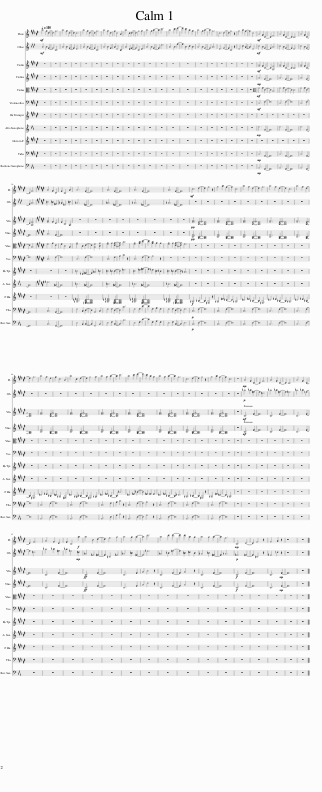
X:1
%%score 1 2 3 4 5 6 7 8 9 10 11
L:1/8
Q:1/4=100
M:none
I:linebreak $
K:F#
V:1 treble
V:2 treble
V:3 treble
V:4 treble
V:5 alto
V:6 bass
V:7 treble transpose=-2
V:8 treble transpose=-9
V:9 treble transpose=-7
V:10 bass
V:11 treble transpose=-21
V:1
!mf! a4 g2 d2- | d2 f6 | a4 g2 d2- | d2 c6 | a4 g2 d2- | %5
 d2 f6 | a4 g2 d2 | f2 c4 A2 | a4 c2 d2- | d2 f4 g2 | %10
 a4 g2 a2- | a2 c'6 | a4 c'2 d'2- | d'2 c'2 a2 g2 | a4 g2 a2- | %15
 a2 f6 | c6 d2- | d2 f4 z2 | g4 a2 f2- | f2 c6 | %20
!mf! A4 G2 D2- | D2 F6 | A4 G2 D2- | D2 C6 | A4 G2 D2- |$ %25
 D2 F6 |[K:F#] A4 G2 D2 | F2 C4 A2 | A6 F2- | F8 | %30
 A6 F2- | F8 | A6 F2- | F8 | A6 F2- | %35
 F8 |!mf! c6 d2- | d2 f4 z2 | g4 a2 f2- | f2 c6 | %40
 a4 g2 d2- | d2 f6 | a4 g2 d2- | d2 c6 | a4 g2 d2- |$ %45
 d2 f6 | a4 g2 d2 | f2 c4 A2 | a4 c2 d2- | d2 f4 g2 | %50
 a4 g2 a2- | a2 c'6 | a4 c'2 d'2- | d'2 c'2 a2 g2 | a4 g2 a2- | %55
 a2 f6 | c6 d2- | d2 f4 z2 | g4 a2 f2- | f2 c6 | %60
 z8 |!mp! A4 G2 D2- | D2 F6 | A4 G2 D2- | D2 C6 | %65
 A4 G2 D2- | D2 F6 |$ A4 G2 D2 | F2 C4!f! a2 | a4 c2 d2- | %70
 d2 f4 g2 | a4 g2 a2- | a2 c'6 | a4 c'2 d'2- | d'2 c'2 a2 g2 | %75
 a4 g2 a2- | a2 f6 |!mp! C6 D2- | D2 F4 z2 | G4 A2 z2 | %80
 z8 | z8 |] %82
V:2
[K:Ab]!mf! A4 B2 F2- | F2 C6 | A4 B2 F2- | F2 E6 | A4 B2 F2- | %5
 F2 C6 | A4 B2 F2 | A2 E4 C2 | A4 E2 F2- | F2 C4 E2 | %10
 A4 B2 F2- | F2 e6 | A4 B2 f2- | f2 B2 c2 B2 | A4 B2 F2- | %15
 F2 A6 | E6 F2- | F2 C4 z2 | E4 c2 A2- | A2 E6 | %20
!mf! c4 B2 F2- | F2 A6 | c4 B2 F2- | F2 E6 | c4 B2 F2- |$ %25
 F2 A6 |[K:F#] =c4 _B2 =F2 | _A2 _E4 =c2 | _A6 _E2- | E8 | %30
 _A6 _E2- | E8 | _A6 _E2- | E8 | _A6 _E2- | %35
 E8 | z8 | z8 | z8 | z8 | %40
 z8 | z8 | z8 | z8 | z8 |$ %45
 z8 | z8 | z8 | z8 | z8 | %50
 z8 | z8 | z8 | z8 | z8 | %55
 z8 | z8 | z8 | z8 | z8 | %60
 z8 |!p! _a4 _b2 =f2- | f2 =c6 | _a4 _b2 =f2- | f2 _e6 | %65
 _a4 _b2 =f2- | f2 =c6 |$ _a4 _b2 =f2 | _a2 _e4!mp! =c2 | _A4 _E2 =F2- | %70
 F2 =C4 _E2 | _A4 _B2 =F2- | F2 _e6 | _A4 _B2 =f2- | f2 _B2 =c2 B2 | %75
 _A4 _B2 =F2- | F2 _A6 |!p! _E6 =F2- | F2 =C4 z2 | _E4 =c2 z2 | %80
 z8 | z8 |] %82
V:3
 z8 | z8 | z8 | z8 | z8 | %5
 z8 | z8 | z8 | z8 | z8 | %10
 z8 | z8 | z8 | z8 | z8 | %15
 z8 | z8 | z8 | z8 | z8 | %20
!mf! [FA]4 G2 D2- | D2 [A,F]6 | [FA]4 G2 D2- | D2 C6 | [FA]4 G2 D2- |$ %25
 D2 [A,F]6 |[K:F#] [FA]4 G2 D2 | F2 C4 A,2 | z8 | z8 | %30
 z8 | z8 | z8 | z8 | z8 | %35
 z8 |!pp! [FA]6 [CF]2- | [CF]8 | [FA]6 [CF]2- | [CF]8 | %40
 [FA]6 [CF]2- | [CF]8 | [FA]6 [CF]2- | [CF]8 | [FA]6 [CF]2- |$ %45
 [CF]8 | [FA]6 [CF]2- | [CF]8 | [FA]6 [CF]2- | [CF]8 | %50
 [FA]6 [CF]2- | [CF]8 | [FA]6 [CF]2- | [CF]8 | [FA]6 [CF]2- | %55
 [CF]8 | [FA]6 [CF]2- | [CF]8 | [FA]6 [CF]2- | [CF]8 | %60
 z8 |!mf! C6 F2- | F8 | C6 F2- | F8 | %65
 C6 F2- | F8 |$ C6 F2- | F8 |!ff! C6 F2- | %70
 F8 | C6 F2 | A2 c4 z2 | C6 F2- | F2 A4 z2 | %75
 C6 F2- | F8 |!f! C6 F2- | F8 | C6!mp! F2- | %80
 F8 | z8 |] %82
V:4
 z8 | z8 | z8 | z8 | z8 | %5
 z8 | z8 | z8 | z8 | z8 | %10
 z8 | z8 | z8 | z8 | z8 | %15
 z8 | z8 | z8 | z8 | z8 | %20
!mp! A6 F2- | F8 | A6 F2- | F8 | A6 F2- |$ %25
 F8 |[K:F#] A6 F2- | F8 | z8 | z8 | %30
 z8 | z8 | z8 | z8 | z8 | %35
 z8 |!pp! [CF]6 [A,C]2- | [A,C]8 | [CF]6 [A,C]2- | [A,C]8 | %40
 [CF]6 [A,C]2- | [A,C]8 | [CF]6 [A,C]2- | [A,C]8 | [CF]6 [A,C]2- |$ %45
 [A,C]8 | [CF]6 [A,C]2- | [A,C]8 | [CF]6 [A,C]2- | [A,C]8 | %50
 [CF]6 [A,C]2- | [A,C]8 | [CF]6 [A,C]2- | [A,C]8 | [CF]6 [A,C]2- | %55
 [A,C]8 | [CF]6 [A,C]2- | [A,C]8 | [CF]6 [A,C]2- | [A,C]8 | %60
 z8 |!mf! C6 F2- | F8 | C6 F2- | F8 | %65
 C6 F2- | F8 |$ C6 F2- | F8 |!ff! C6 F2- | %70
 F8 | C6 F2 | A2 c4 z2 | C6 F2- | F2 A4 z2 | %75
 C6 F2- | F8 |!f! C6 F2- | F8 | C6!mp! F2- | %80
 F8 | z8 |] %82
V:5
 z8 | z8 | z8 | z8 | z8 | %5
 z8 | z8 | z8 | z8 | z8 | %10
 z8 | z8 | z8 | z8 | z8 | %15
 z8 | z8 | z8 | z8 | z8 | %20
[K:alto]!mf! F4 G2 D2- | D2 A,6 | F4 G2 D2- | D2 C6 | F4 G2 D2- |$ %25
 D2 A,6 |[K:F#] F4 G2 D2 | F2 C4 A,2 | [FA]4 C2 D2- | D2 [A,F]4 [CG]2 | %30
 [FA]4 G2 [DA]2- | [DA]2 c6 | [FA]4 [Gc]2 d2- | d2 [Gc]2 A2 G2 | [FA]4 G2 [DA]2- | %35
 [DA]2 F6 | z8 | z8 | z8 | z8 | %40
 z8 | z8 | z8 | z8 | z8 |$ %45
 z8 | z8 | z8 | z8 | z8 | %50
 z8 | z8 | z8 | z8 | z8 | %55
 z8 | z8 | z8 | z8 | z8 | %60
 z8 | z8 | z8 | z8 | z8 | %65
 z8 | z8 |$ z8 | z8 | z8 | %70
 z8 | z8 | z8 | z8 | z8 | %75
 z8 | z8 | z8 | z8 | z8 | %80
 z8 | z8 |] %82
V:6
 z8 | z8 | z8 | z8 | z8 | %5
 z8 | z8 | z8 | z8 | z8 | %10
 z8 | z8 | z8 | z8 | z8 | %15
 z8 | z8 | z8 | z8 | z8 | %20
!mf! C,6 F,2- | F,8 | C,6 F,2- | F,8 | C,6 F,2- |$ %25
 F,8 |[K:F#] C,6 F,2- | F,8 | C,6 F,2- | F,8 | %30
 C,6 F,2 | A,2 C4 z2 | C,6 F,2- | F,2 A,4 z2 | z8 | %35
 z8 | z8 | z8 | z8 | z8 | %40
 z8 | z8 | z8 | z8 | z8 |$ %45
 z8 | z8 | z8 | z8 | z8 | %50
 z8 | z8 | z8 | z8 | z8 | %55
 z8 | z8 | z8 | z8 | z8 | %60
 z8 | z8 | z8 | z8 | z8 | %65
 z8 | z8 |$ z8 | z8 | z8 | %70
 z8 | z8 | z8 | z8 | z8 | %75
 z8 | z8 | z8 | z8 | z8 | %80
 z8 | z8 |] %82
V:7
 z8 | z8 | z8 | z8 | z8 | %5
 z8 | z8 | z8 | z8 | z8 | %10
 z8 | z8 | z8 | z8 | z8 | %15
 z8 | z8 | z8 | z8 | z8 | %20
 z8 | z8 | z8 | z8 | z8 |$ %25
 z8 | z8 | z8 | =d4 =F2 =G2- | G2 _B4 =c2 | %30
 =d4 =c2 d2- | d2 =f6 | =d4 =f2 =g2- | g2 =f2 =d2 =c2 | =d4 =c2 d2- | %35
 d2 _B6 | z8 | z8 | z8 | z8 | %40
 z8 | z8 | z8 | z8 | z8 |$ %45
 z8 | z8 | z8 | z8 | z8 | %50
 z8 | z8 | z8 | z8 | z8 | %55
 z8 | z8 | z8 | z8 | z8 | %60
 z8 | z8 | z8 | z8 | z8 | %65
 z8 | z8 |$ z8 | z8 | z8 | %70
 z8 | z8 | z8 | z8 | z8 | %75
 z8 | z8 | z8 | z8 | z8 | %80
 z8 | z8 |] %82
V:8
[K:Eb] z8 | z8 | z8 | z8 | z8 | %5
 z8 | z8 | z8 | z8 | z8 | %10
 z8 | z8 | z8 | z8 | z8 | %15
 z8 | z8 | z8 | z8 | z8 | %20
!mp! c'6 =e2- | e8 | c'6 =e2- | e8 | c'6 =e2- |$ %25
 e8 |[K:F#] =c'6 =e2- | e8 | =g6 =e2- | e8 | %30
 =g6 =e2- | e8 | =g6 =e2- | e8 | =g6 =e2- | %35
 e8 | z8 | z8 | z8 | z8 | %40
 z8 | z8 | z8 | z8 | z8 |$ %45
 z8 | z8 | z8 | z8 | z8 | %50
 z8 | z8 | z8 | z8 | z8 | %55
 z8 | z8 | z8 | z8 | z8 | %60
 z8 | z8 | z8 | z8 | z8 | %65
 z8 | z8 |$ z8 | z8 | z8 | %70
 z8 | z8 | z8 | z8 | z8 | %75
 z8 | z8 | z8 | z8 | z8 | %80
 z8 | z8 |] %82
V:9
 z8 | z8 | z8 | z8 | z8 | %5
 z8 | z8 | z8 | z8 | z8 | %10
 z8 | z8 | z8 | z8 | z8 | %15
 z8 | z8 | z8 | z8 | z8 | %20
 z8 | z8 | z8 | z8 | z8 |$ %25
 z8 | z8 | z8 | [_E_A=c]6 [=CEA]2- | [CEA]8 | %30
 [_E_A=c]6 [=CEA]2- | [CEA]8 | [_E_A=c]6 [=CEA]2- | [CEA]8 | [_E_A=c]6 [=CEA]2- | %35
 [CEA]8 |!f! _E6 =F2- | F2 =C4 z2 | _E4 =c2 _A2- | A2 _E6 | %40
 _A4 _B2 =F2- | F2 =C6 | _A4 _B2 =F2- | F2 _E6 | _A4 _B2 =F2- |$ %45
 F2 =C6 | _A4 _B2 =F2 | _A2 _E4 =C2 | _A4 _E2 =F2- | F2 =C4 _E2 | %50
 _A4 _B2 =F2- | F2 _e6 | _A4 _B2 =f2- | f2 _B2 =c2 B2 | _A4 _B2 =F2- | %55
 F2 _A6 | _E6 =F2- | F2 =C4 z2 | _E4 =c2 _A2- | A2 _E6 | %60
 z8 | z8 | z8 | z8 | z8 | %65
 z8 | z8 |$ z8 | z8 | z8 | %70
 z8 | z8 | z8 | z8 | z8 | %75
 z8 | z8 | z8 | z8 | z8 | %80
 z8 | z8 |] %82
V:10
 z8 | z8 | z8 | z8 | z8 | %5
 z8 | z8 | z8 | z8 | z8 | %10
 z8 | z8 | z8 | z8 | z8 | %15
 z8 | z8 | z8 | z8 | z8 | %20
!mp! C,6 A,,2- | A,,8 | C,6 A,,2- | A,,8 | C,6 A,,2- |$ %25
 A,,8 | C,6 A,,2- | A,,8 | F,4 C,2 D,2- | D,2 A,,4 C,2 | %30
 F,4 G,2 D,2- | D,2 C6 | F,4 G,2 D2- | D2 G,2 A,2 G,2 | F,4 G,2 D,2- | %35
 D,2 F,6 |!p! C,6 F,2- | F,8 | C,6 F,2- | F,8 | %40
 C,6 F,2- | F,8 | C,6 F,2- | F,8 | C,6 F,2- |$ %45
 F,8 | C,6 F,2- | F,8 | C,6 F,2- | F,8 | %50
 C,6 F,2 | A,2 C4 z2 | C,6 F,2- | F,2 A,4 z2 | C,6 F,2- | %55
 F,8 | C,6 F,2- | F,8 | C,6 F,2- | F,8 | %60
 z8 | z8 | z8 | z8 | z8 | %65
 z8 | z8 |$ z8 | z8 | z8 | %70
 z8 | z8 | z8 | z8 | z8 | %75
 z8 | z8 | z8 | z8 | z8 | %80
 z8 | z8 |] %82
V:11
[K:Eb] z8 | z8 | z8 | z8 | z8 | %5
 z8 | z8 | z8 | z8 | z8 | %10
 z8 | z8 | z8 | z8 | z8 | %15
 z8 | z8 | z8 | z8 | z8 | %20
!mp! G6 =E2- | E8 | G6 =E2- | E8 | G6 =E2- |$ %25
 E8 | G6 =E2- | E8 | c4 G2 =A2- | A2 =E4 G2 | %30
 c4 d2 =A2- | A2 g6 | c4 d2 =a2- | a2 d2 =e2 d2 | c4 d2 =A2- | %35
 A2 c6 |!p! G6 c2- | c8 | G6 c2- | c8 | %40
 G6 c2- | c8 | G6 c2- | c8 | G6 c2- |$ %45
 c8 | G6 c2- | c8 | G6 c2- | c8 | %50
 G6 c2 | =e2 g4 z2 | G6 c2- | c2 =e4 z2 | G6 c2- | %55
 c8 | G6 c2- | c8 | G6 c2- | c8 | %60
 z8 | z8 | z8 | z8 | z8 | %65
 z8 | z8 |$ z8 | z8 | z8 | %70
 z8 | z8 | z8 | z8 | z8 | %75
 z8 | z8 | z8 | z8 | z8 | %80
 z8 | z8 |] %82
